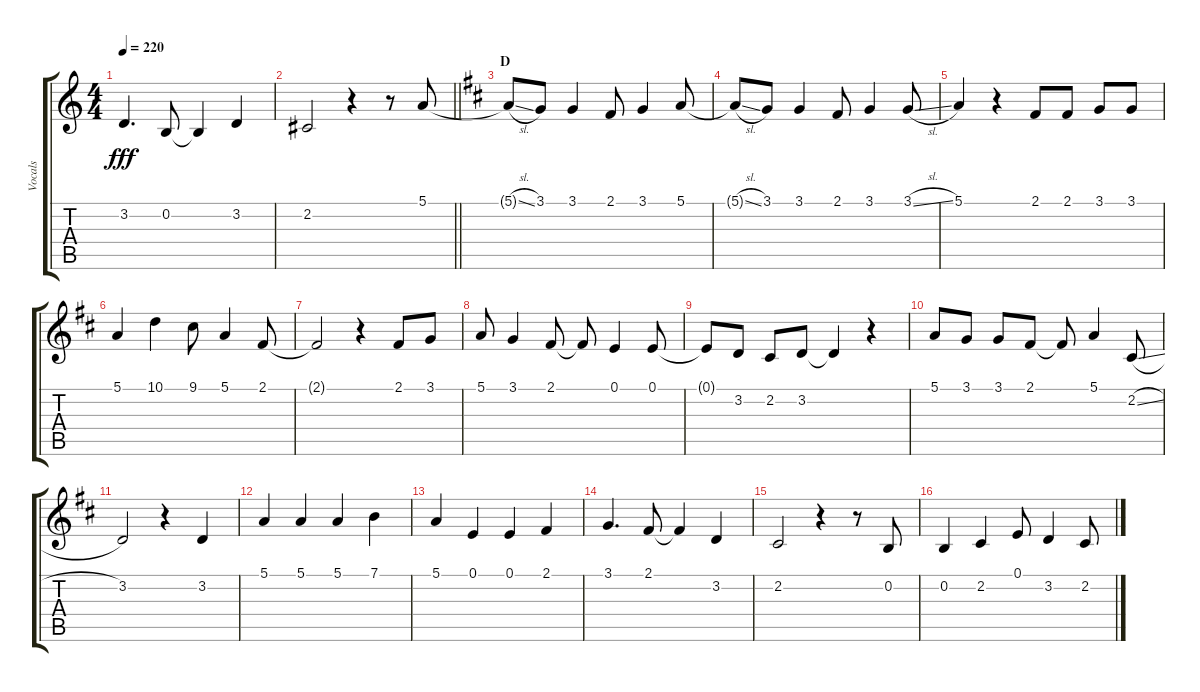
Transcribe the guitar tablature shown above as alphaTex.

\track ("Vocals" "Vocals") {instrument voiceoohs}
\staff {score tabs}
\tuning (E4 B3 G3 D3 A2 E2) {hide}
\ts (4 4)
\tempo 220
\clef g2
\ks c
3.2.4{d dy fff} 0.2.8 0.2{t}.4 3.2.4 |
\barLineRight lightlight
2.2.2 r.4 r.8 5.1.8 |
\section ("" "D")
\ks d
5.1{sl t}.8 3.1.8 3.1.4 2.1.8 3.1.4 5.1.8 |
5.1{sl t}.8 3.1.8 3.1.4 2.1.8 3.1.4 3.1{sl}.8 |
5.1.4 r.4 2.1.8 2.1.8 3.1.8 3.1.8 |
5.1.4 10.1.4 9.1.8 5.1.4 2.1.8 |
2.1{t}.2 r.4 2.1.8 3.1.8 |
5.1.8 3.1.4 2.1.8 2.1{t}.8 0.1.4 0.1.8 |
0.1{t}.8 3.2.8 2.2.8 3.2.8 3.2{t}.4 r.4 |
5.1.8 3.1.8 3.1.8 2.1.8 2.1{t}.8 5.1.4 2.2{sl}.8 |
3.2.2 r.4 3.2.4 |
5.1.4 5.1.4 5.1.4 7.1.4 |
5.1.4 0.1.4 0.1.4 2.1.4 |
3.1.4{d} 2.1.8 2.1{t}.4 3.2.4 |
2.2.2 r.4 r.8 0.2.8 |
0.2.4 2.2.4 0.1.8 3.2.4 2.2.8
